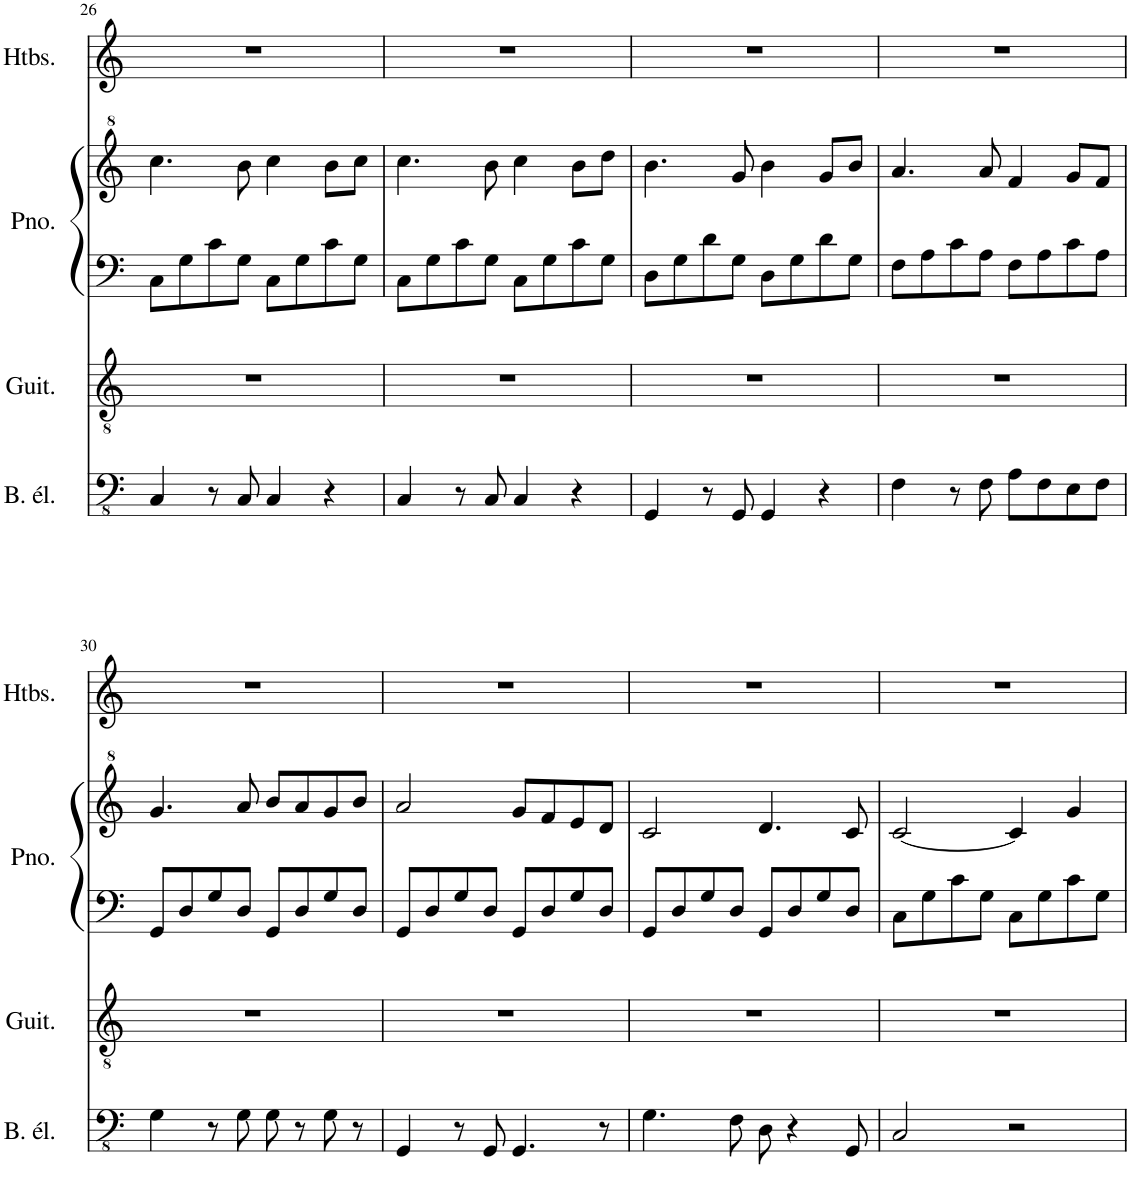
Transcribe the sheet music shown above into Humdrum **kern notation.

**kern	**kern	**kern	**kern	**kern
*part4	*part3	*part2	*part2	*part1
*staff5	*staff4	*staff3	*staff2	*staff1
*I"Basse électrique	*I"Guitare acoustique	*I"Piano	*	*I"Hautbois
*I'B. él.	*I'Guit.	*I'Pno.	*	*I'Htbs.
!!LO:PB:g=z
*clefFv4	*clefGv2	*clefF4	*clefG^2	*clefG2
*k[]	*k[]	*k[]	*k[]	*k[]
*M4/4	*M4/4	*M4/4	*M4/4	*M4/4
=26	=26	=26	=26	=26
4CC/	1r	8C\L	4.ccc\	1r
.	.	8G\	.	.
8r	.	8c\	.	.
8CC/	.	8G\J	8bb\	.
4CC/	.	8C\L	4ccc\	.
.	.	8G\	.	.
4r	.	8c\	8bb\L	.
.	.	8G\J	8ccc\J	.
=27	=27	=27	=27	=27
4CC/	1r	8C\L	4.ccc\	1r
.	.	8G\	.	.
8r	.	8c\	.	.
8CC/	.	8G\J	8bb\	.
4CC/	.	8C\L	4ccc\	.
.	.	8G\	.	.
4r	.	8c\	8bb\L	.
.	.	8G\J	8ddd\J	.
=28	=28	=28	=28	=28
4GGG/	1r	8D\L	4.bb\	1r
.	.	8G\	.	.
8r	.	8d\	.	.
8GGG/	.	8G\J	8gg/	.
4GGG/	.	8D\L	4bb\	.
.	.	8G\	.	.
4r	.	8d\	8gg/L	.
.	.	8G\J	8bb/J	.
=29	=29	=29	=29	=29
4FF\	1r	8F\L	4.aa/	1r
.	.	8A\	.	.
8r	.	8c\	.	.
8FF\	.	8A\J	8aa/	.
8AA\L	.	8F\L	4ff/	.
8FF\	.	8A\	.	.
8EE\	.	8c\	8gg/L	.
8FF\J	.	8A\J	8ff/J	.
!!LO:LB:g=z
=30	=30	=30	=30	=30
4GG\	1r	8GG/L	4.gg/	1r
.	.	8D/	.	.
8r	.	8G/	.	.
8GG\	.	8D/J	8aa/	.
8GG\	.	8GG/L	8bb/L	.
8r	.	8D/	8aa/	.
8GG\	.	8G/	8gg/	.
8r	.	8D/J	8bb/J	.
=31	=31	=31	=31	=31
4GGG/	1r	8GG/L	2aa/	1r
.	.	8D/	.	.
8r	.	8G/	.	.
8GGG/	.	8D/J	.	.
4.GGG/	.	8GG/L	8gg/L	.
.	.	8D/	8ff/	.
.	.	8G/	8ee/	.
8r	.	8D/J	8dd/J	.
=32	=32	=32	=32	=32
4.GG\	1r	8GG/L	2cc/	1r
.	.	8D/	.	.
.	.	8G/	.	.
8FF\	.	8D/J	.	.
8DD\	.	8GG/L	4.dd/	.
4r	.	8D/	.	.
.	.	8G/	.	.
8GGG/	.	8D/J	8cc/	.
=33	=33	=33	=33	=33
2CC/	1r	8C\L	[2cc/	1r
.	.	8G\	.	.
.	.	8c\	.	.
.	.	8G\J	.	.
2r	.	8C\L	4cc/]	.
.	.	8G\	.	.
.	.	8c\	4gg/	.
.	.	8G\J	.	.
=	=	=	=	=
*-	*-	*-	*-	*-
